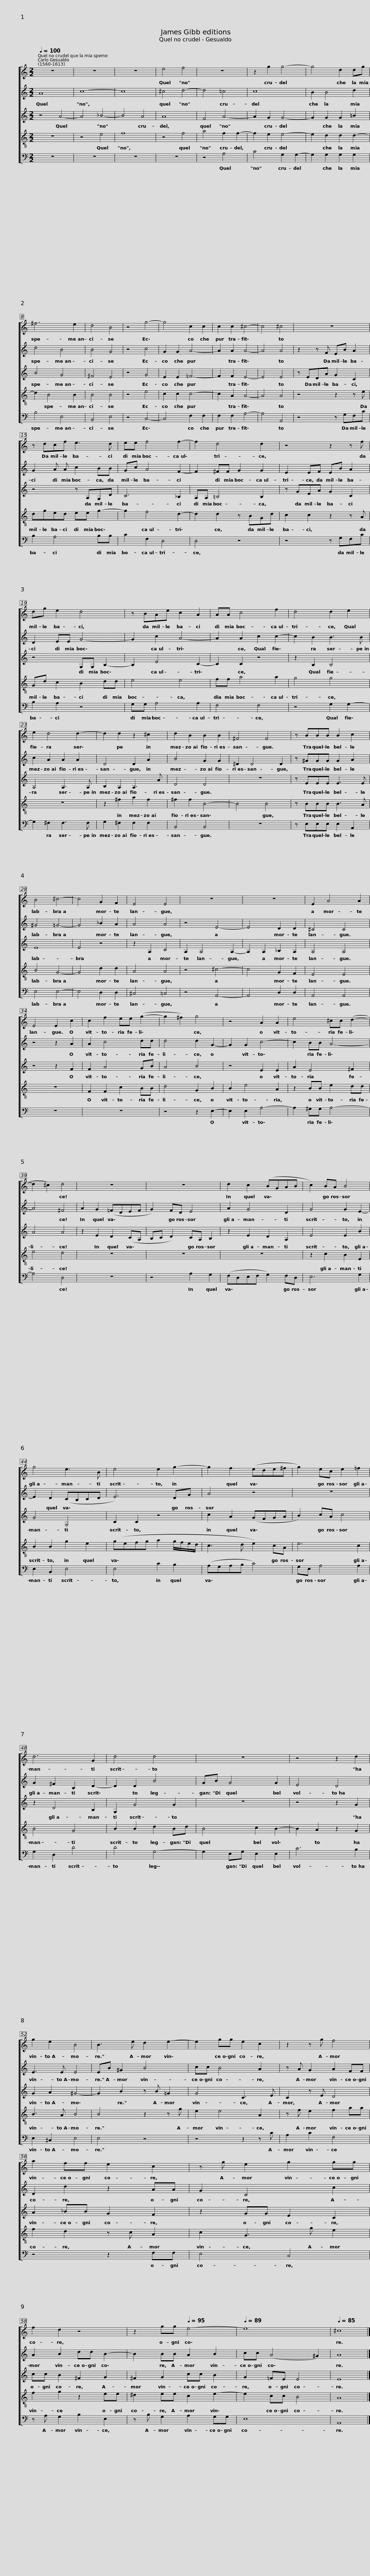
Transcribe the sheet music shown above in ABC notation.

X:1
%%score [ 1 2 3 4 5 ]
L:1/8
Q:1/4=100
M:2/2
I:linebreak $
K:C
V:1 treble
V:2 treble
V:3 treble
V:4 treble-8
V:5 bass
V:1
 z8 | z8 | z8 | e4 f4 | z8 | %5
 z2 g2 g4- | g4 d2 dg |$ ^f6 e2 | d4 B4 | z4 g4- | %10
 g4 c2 c2 | c2 c2 ^c4- | c4 ^c4 |$ z8 | z dcf e3 d | %15
 ee f4 f2- | f2 d4 d2 |$ z4 z2 z f | dg e2 d4 | z BAe c2 A2 | %20
 AA c4 f2 |$ d4 d2 e2 | e2 d4 d2- | d2 d2 z2 ^c2 | d2 B2 B2 B2 | %25
 ^F4 F4 |$ z BBB B2 c2 | B4 ^c4- | c4 G2 F2 | E4 E4 | %30
 z8 | z8 |$ E2 A4 A2 | E4 E2 c2 | c2 f2 ee (g2- | %35
 g2 ^f2) g4 | z4 A2 A2 | e4 ^cc (d2- |$ d2 ^c2) d4 | z8 | %40
 z8 | d2 c2 (BGAB | c2) BA B4 |$ g4 e3 B | e4 e2 g2- | %45
 g2 f2 (ede^f | g2) ec e2 =f2 | d6 G2 |$ d4 d4 | z8 | %50
 z4 z2 d2 | g2 e2 B4 | B3 e d2 e2- |$ e2 gg e2 c2 | z2 z g f4 | %55
 a2 ff e2 c2 | z g e2 g2 gg |$ f2 d2 z4 | z2[Q:1/4=99] g[Q:1/4=98]g[Q:1/4=95] e4- |[Q:1/4=89] e8 | %60
[Q:1/4=85] ^c8 |] %61
V:2
 A8 | c8- | c8 | ^c4 d4- | d4 =c4 | %5
 c8 | B2 B4 d2 |$ d4 B4 | B4 G4 | z4 c4 | %10
 G2 G2 A4- | A2 A2 A4- | A4 A4 |$ z2 z F EB A2 | G2 A A c2 BB | %15
 Gc A4 F2- | F2 ^FF G2 G2 |$ E2 EF EB A2 | D2 EE G4- | G2 c2 A4- | %20
 A2 A2 c2 c2- |$ c2 B2 B3 B | c2 A2 A2 A2 | D4 D2 A2 | B4 G2 G2 | %25
 ^D2 D4 D2 |$ z ^GGG G2 A2 | ^G4 =G4- | G4 _B2 A2 | A4 A4 | %30
 z4 E4- | E4 D2 D2 |$ ^C4 C4 | z4 z2 A2 | A2 c4 dd | %35
 d4 d2 G2- | G2 G2 c4- | c2 BB A4- |$ A4 ^F4 | A2 G2 (!courtesy!=FDEF | %40
 G2) FD E4 | A2 G4 D2 | G4 G2 E2- |$ E2 D2 (CB,CD | E6) DG | %45
 A4 z4 | z8 | G2 ^F2 B,2 D2- |$ D2 D2 B4 | GB G4 G2 | %50
 E4 D4 | E3 E E4 | EB ^G2 B4 |$ cc B4 A2 | z A G2 A2 FF | %55
 D2 d2 z2 AA | G2 C4 c2 |$ A2 B2 dd B2- | B2 BB A2 B2 | cc (A4 ^G2) | %60
 A8 |] %61
V:3
 z4 A4- | A4 _B4- | B4 A4 | A8 | F4 A4- | %5
 A2 G2 G4- | G2 G2 G2 =B2 |$ B4 G4 | ^F4 E4 | z4 G4 | %10
 E2 E2 =F4- | F2 F2 E4- | E4 E4 |$ z EDA G2 C2 | z4 z A,G,D | %15
 C6 _B,2 | A,A, !courtesy!=B,4 B,2 |$ z GEA G2 C2 | z4 G,G, B,2- | B,2 E4 C2- | %20
 C2 C2 z4 |$ z2 B,2 B,4 | A,4 A,3 A, | B,2 A,2 A,3 A | D4 D4 | %25
 z8 |$ z EEE E3 E | E8 | E4 z4 | z2 A,2 C4 | %30
 A,2 A,4 A,2- | A,2 A,2 _B,2 A,2 |$ A,4 A,4 | z4 z2 F2 | F2 A4 GB | %35
 A4 B4 | z4 E2 E2 | A2 E4 ^F2 |$ A4 A4 | z2 E2 D2 (CA, | %40
 B,C D2) CA, B,2 | z2 E2 D2 A,2 | E4 E2 B2 |$ G4 G,4 | C2 C2 z4 | %45
 c2 A2 (GFGA | B2) cA c4 | z2 D4 B,2 |$ G,2 G4 G2 | z8 | %50
 z4 z2 G2 | G2 A2 ^G4- | G2 B2 z B =G2 |$ G4 C3 E | C2 z E D4 | %55
 A2 _BB G2 F2 | z2 GG E2 C2 |$ cc B2 ^F2 G2 | ^F2 G2 cc B2 | G2 =FE E4 | %60
 E8 |] %61
V:4
 z8 | z4 e4 | f8 | z4 f4 | a4 f2 f2- | %5
 f2 e2 e4- | e2 d2 d2 d2- |$ d2 B4 B2 | B4 B4 | z4 e4 | %10
 c2 c2 c4- | c2 A2 A4- | A4 A4 |$ z4 z2 z e | dged ee g2- | %15
 g2 f4 d2- | d2 d2 z BGd |$ c2 c2 z2 z A | Gd c2 B2 dd | e4 e4 | %20
 ff a4 a2 |$ g4 g4 | z8 | z2 ^f2 a2 f2 | ^f2 f2 B4- | %25
 B4 B4 |$ z BBB B3 A | B4 G4- | G4 d2 d2 | A4 A4 | %30
 z4 ^c4- | c4 G2 F2 |$ E4 E4 | z8 | F2 F2 c2 BB | %35
 d4 G2 B2 | B2 e4 A2 | z2 BB e2 dd |$ e4 d4 | z8 | %40
 z8 | z8 | z2 c2 B2 E2 |$ B2 B2 g2 e2 | (gefg a2 g/f/e/d/ | %45
 c3 d e2) cA | e6 c2 | B4 G4 |$ B2 B2 d2 Bd | B4 c2 B2- | %50
 B2 A2 z2 G2 | B3 A B4 | B4 z2 z g |$ e2 e4 A2 | z f e2 f2 aa | %55
 f2 d2 z c A2 | c2 G3 g e2 |$ f2 g2 z2 ee | ^d2 ee c2 e2- | e2 cc B4 | %60
 A8 |] %61
V:5
 z8 | z8 | z8 | z8 | z4 A,4 | %5
 C4 G,2 G,2- | G,2 G,2 G,2 G,2 |$ B,4 E,4 | B,,4 E,4 | z4 C,4- | %10
 C,4 F,2 F,2 | F,2 F,2 A,4- | A,4 A,,4 |$ z4 z G,F,C | B,2 A,4 B,B, | %15
 C2 F,2 D,4 | D,4 z4 |$ z4 z G,F,C | B,2 A,2 z4 | G,G, A,4 A,2 | %20
 F,4 F,4 |$ z4 G,2 G,2- | G,2 ^F,2 F,3 F, | G,2 ^F,2 F,2 F,2 | B,,4 B,,4 | %25
 z8 |$ z E,E,E, E,2 A,,2 | E,4 E,4- | E,4 D,2 D,2 | ^C,4 =C,4 | %30
 z4 A,,4- | A,,4 D,2 D,2 |$ A,,4 A,,4 | z8 | z8 | %35
 z4 z2 E,2- | E,2 E,2 A,4- | A,2 ^G,G, A,4- |$ A,4 D,4 | z8 | %40
 z4 A,2 G,2 | (F,D,E,F, G,2) F,D, | E,6 G,2 |$ E,2 B,,2 E,4 | E,4 C2 B,2 | %45
 (A,G,A,B, C4) | G,E, A,4 A,2 | G,2 D,2 D4 |$ D4 G,4- | G,2 E,G, E,2 E,2 | %50
 C6 B,2 | E,2 ^C,2 E,4 | E,4 z4 |$ z4 z2 z C | A,2 C2 F,4 | %55
 z4 z2 F,F, | E,4 C,4 |$ z A, G,2 B,2 E,2 | z B, G,2 A,2 G,G, | E,8 | %60
 A,,8 |] %61
